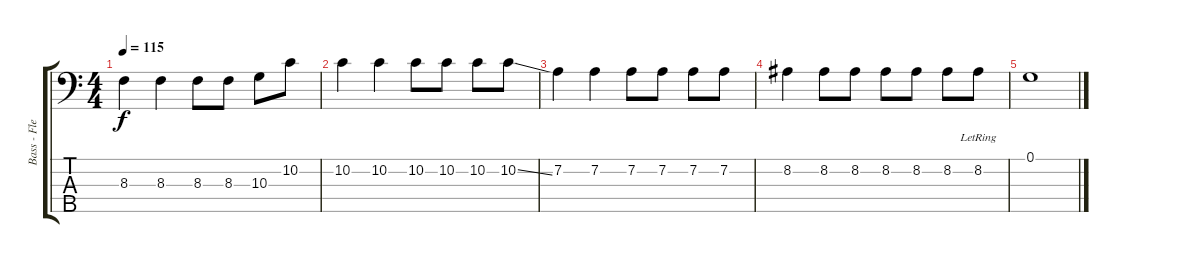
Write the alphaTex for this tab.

\track ("Bass - Flea" "Bass - Fle") {instrument electricbassfinger}
\staff {score tabs}
\tuning (G2 D2 A1 E1 B0) {hide}
\ts (4 4)
\tempo 115
\clef f4
\ks c
8.3.4{dy f} 8.3.4 8.3.8 8.3.8 10.3.8 10.2.8 |
10.2.4 10.2.4 10.2.8 10.2.8 10.2.8 10.2{ss}.8 |
7.2.4 7.2.4 7.2.8 7.2.8 7.2.8 7.2.8 |
8.2.4 8.2.8 8.2.8 8.2.8 8.2.8 8.2.8 8.2{lr}.8 |
0.1.1
